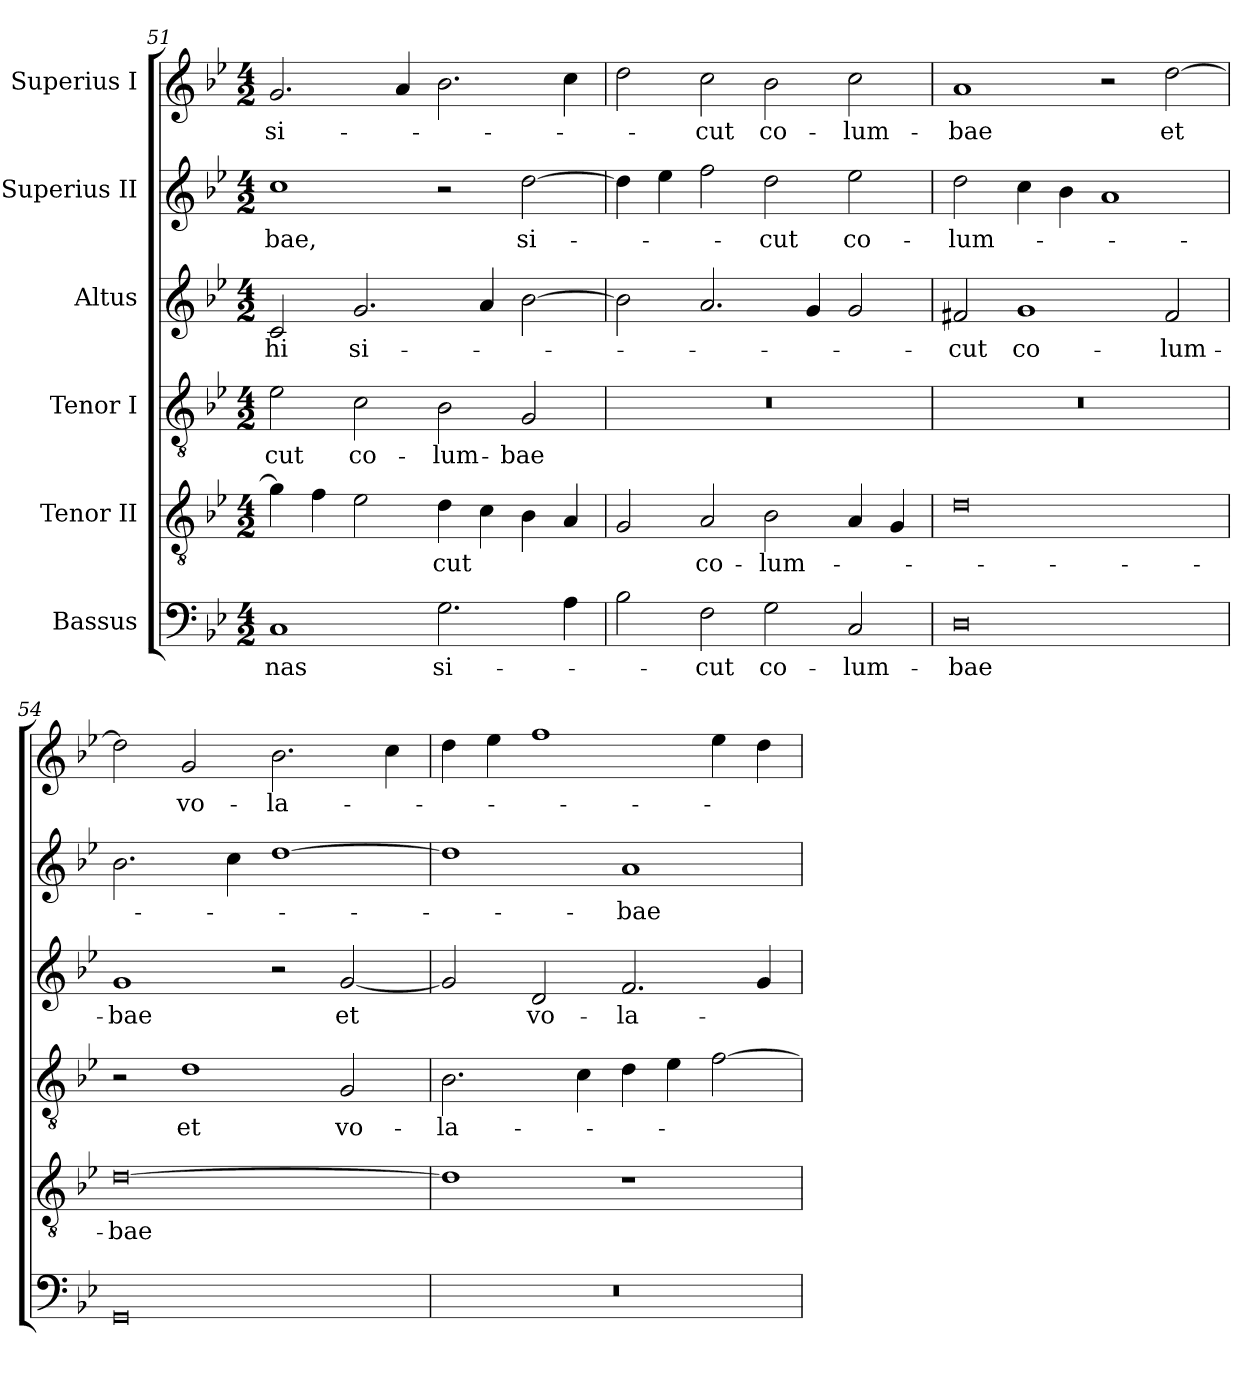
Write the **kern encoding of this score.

**kern	**text	**kern	**text	**kern	**text	**kern	**text	**kern	**text	**kern	**text
*part6	*part6	*part5	*part5	*part4	*part4	*part3	*part3	*part2	*part2	*part1	*part1
*staff6	*staff6	*staff5	*staff5	*staff4	*staff4	*staff3	*staff3	*staff2	*staff2	*staff1	*staff1
*I"Bassus	*	*I"Tenor II	*	*I"Tenor I	*	*I"Altus	*	*I"Superius II	*	*I"Superius I	*
*clefF4	*	*clefGv2	*	*clefGv2	*	*clefG2	*	*clefG2	*	*clefG2	*
*k[b-e-]	*	*k[b-e-]	*	*k[b-e-]	*	*k[b-e-]	*	*k[b-e-]	*	*k[b-e-]	*
*B-:	*	*B-:	*	*B-:	*	*B-:	*	*B-:	*	*B-:	*
*M4/2	*	*M4/2	*	*M4/2	*	*M4/2	*	*M4/2	*	*M4/2	*
=51	=51	=51	=51	=51	=51	=51	=51	=51	=51	=51	=51
!	!LO:LY:b:color=#000000	!	!	!	!	!	!	!	!	!	!
!	!	!	!	!	!LO:LY:b:color=#000000	!	!	!	!	!	!
!	!	!	!	!	!	!	!LO:LY:b:color=#000000	!	!	!	!
!	!	!	!	!	!	!	!	!	!LO:LY:b:color=#000000	!	!
!	!	!	!	!	!	!	!	!	!	!	!LO:LY:b:color=#000000
1Ci	-nas	4gi\]	.	2e-i\	-cut	2ci/	-hi	1cci	-bae,	2.gi/	si-
.	.	4fi\	.	.	.	.	.	.	.	.	.
!	!	!	!	!	!LO:LY:b:color=#000000	!	!	!	!	!	!
!	!	!	!	!	!	!	!LO:LY:b:color=#000000	!	!	!	!
.	.	2e-i\	.	2ci\	co-	2.gi/	si-	.	.	.	.
.	.	.	.	.	.	.	.	.	.	4ai/	.
!	!LO:LY:b:color=#000000	!	!	!	!	!	!	!	!	!	!
!	!	!	!LO:LY:b:color=#000000	!	!	!	!	!	!	!	!
!	!	!	!	!	!LO:LY:b:color=#000000	!	!	!	!	!	!
2.Gi\	si-	4di\	-cut	2B-i\	-lum-	.	.	2r	.	2.b-i\	.
.	.	4ci\	.	.	.	4ai/	.	.	.	.	.
!	!	!	!	!	!LO:LY:b:color=#000000	!	!	!	!	!	!
!	!	!	!	!	!	!	!	!	!LO:LY:b:color=#000000	!	!
.	.	4B-i\	.	2Gi/	-bae	[>2b-i\	.	[>2ddi\	si-	.	.
4Ai\	.	4Ai/	.	.	.	.	.	.	.	4cci\	.
=52	=52	=52	=52	=52	=52	=52	=52	=52	=52	=52	=52
!	!	!	!	!LO:N:vis=1	!	!	!	!	!	!	!
2B-i\	.	2Gi/	.	0r	.	2b-i\]	.	4ddi\]	.	2ddi\	.
.	.	.	.	.	.	.	.	4ee-i\	.	.	.
!	!LO:LY:b:color=#000000	!	!	!	!	!	!	!	!	!	!
!	!	!	!LO:LY:b:color=#000000	!	!	!	!	!	!	!	!
!	!	!	!	!	!	!	!	!	!	!	!LO:LY:b:color=#000000
2Fi\	-cut	2Ai/	co-	.	.	2.ai/	.	2ffi\	.	2cci\	-cut
!	!LO:LY:b:color=#000000	!	!	!	!	!	!	!	!	!	!
!	!	!	!LO:LY:b:color=#000000	!	!	!	!	!	!	!	!
!	!	!	!	!	!	!	!	!	!LO:LY:b:color=#000000	!	!
!	!	!	!	!	!	!	!	!	!	!	!LO:LY:b:color=#000000
2Gi\	co-	2B-i\	-lum-	.	.	.	.	2ddi\	-cut	2b-i\	co-
.	.	.	.	.	.	4gi/	.	.	.	.	.
!	!LO:LY:b:color=#000000	!	!	!	!	!	!	!	!	!	!
!	!	!	!	!	!	!	!	!	!LO:LY:b:color=#000000	!	!
!	!	!	!	!	!	!	!	!	!	!	!LO:LY:b:color=#000000
2Ci/	-lum-	4Ai/	.	.	.	2gi/	.	2ee-i\	co-	2cci\	-lum-
.	.	4Gi/	.	.	.	.	.	.	.	.	.
!!LO:LB:g=z
=53	=53	=53	=53	=53	=53	=53	=53	=53	=53	=53	=53
!	!LO:LY:b:color=#000000	!	!	!LO:N:vis=1	!	!	!	!	!	!	!
!	!	!	!	!	!	!	!LO:LY:b:color=#000000	!	!	!	!
!	!	!	!	!	!	!	!	!	!LO:LY:b:color=#000000	!	!
!	!	!	!	!	!	!	!	!	!	!	!LO:LY:b:color=#000000
0Di	-bae	0di	.	0r	.	2f#Xi/	-cut	2ddi\	-lum-	1ai	-bae
!	!	!	!	!	!	!	!LO:LY:b:color=#000000	!	!	!	!
.	.	.	.	.	.	1gi	co-	4cci\	.	.	.
.	.	.	.	.	.	.	.	4b-i\	.	.	.
.	.	.	.	.	.	.	.	1ai	.	2r	.
!	!	!	!	!	!	!	!LO:LY:b:color=#000000	!	!	!	!
!	!	!	!	!	!	!	!	!	!	!	!LO:LY:b:color=#000000
.	.	.	.	.	.	2f#i/	-lum-	.	.	[>2ddi\	et
=54	=54	=54	=54	=54	=54	=54	=54	=54	=54	=54	=54
!	!	!	!LO:LY:b:color=#000000	!	!	!	!	!	!	!	!
!	!	!	!	!	!	!	!LO:LY:b:color=#000000	!	!	!	!
0GGi	.	[<0di	-bae	2r	.	1gi	-bae	2.b-i\	.	2ddi\]	.
!	!	!	!	!	!LO:LY:b:color=#000000	!	!	!	!	!	!
!	!	!	!	!	!	!	!	!	!	!	!LO:LY:b:color=#000000
.	.	.	.	1di	et	.	.	.	.	2gi/	vo-
.	.	.	.	.	.	.	.	4cci\	.	.	.
!	!	!	!	!	!	!	!	!	!	!	!LO:LY:b:color=#000000
.	.	.	.	.	.	2r	.	[<1ddi	.	2.b-i\	-la-
!	!	!	!	!	!LO:LY:b:color=#000000	!	!	!	!	!	!
!	!	!	!	!	!	!	!LO:LY:b:color=#000000	!	!	!	!
.	.	.	.	2Gi/	vo-	[<2gi/	et	.	.	.	.
.	.	.	.	.	.	.	.	.	.	4cci\	.
=55	=55	=55	=55	=55	=55	=55	=55	=55	=55	=55	=55
!LO:N:vis=1	!	!	!	!	!	!	!	!	!	!	!
!	!	!	!	!	!LO:LY:b:color=#000000	!	!	!	!	!	!
0r	.	1di]	.	2.B-i\	-la-	2gi/]	.	1ddi]	.	4ddi\	.
.	.	.	.	.	.	.	.	.	.	4ee-i\	.
!	!	!	!	!	!	!	!LO:LY:b:color=#000000	!	!	!	!
.	.	.	.	.	.	2di/	vo-	.	.	1ffi	.
.	.	.	.	4ci\	.	.	.	.	.	.	.
!	!	!	!	!	!	!	!LO:LY:b:color=#000000	!	!	!	!
!	!	!	!	!	!	!	!	!	!LO:LY:b:color=#000000	!	!
.	.	1r	.	4di\	.	2.fi/	-la-	1ai	-bae	.	.
.	.	.	.	4e-i\	.	.	.	.	.	.	.
.	.	.	.	[>2fi\	.	.	.	.	.	4ee-i\	.
.	.	.	.	.	.	4gi/	.	.	.	4ddi\	.
=	=	=	=	=	=	=	=	=	=	=	=
*-	*-	*-	*-	*-	*-	*-	*-	*-	*-	*-	*-
